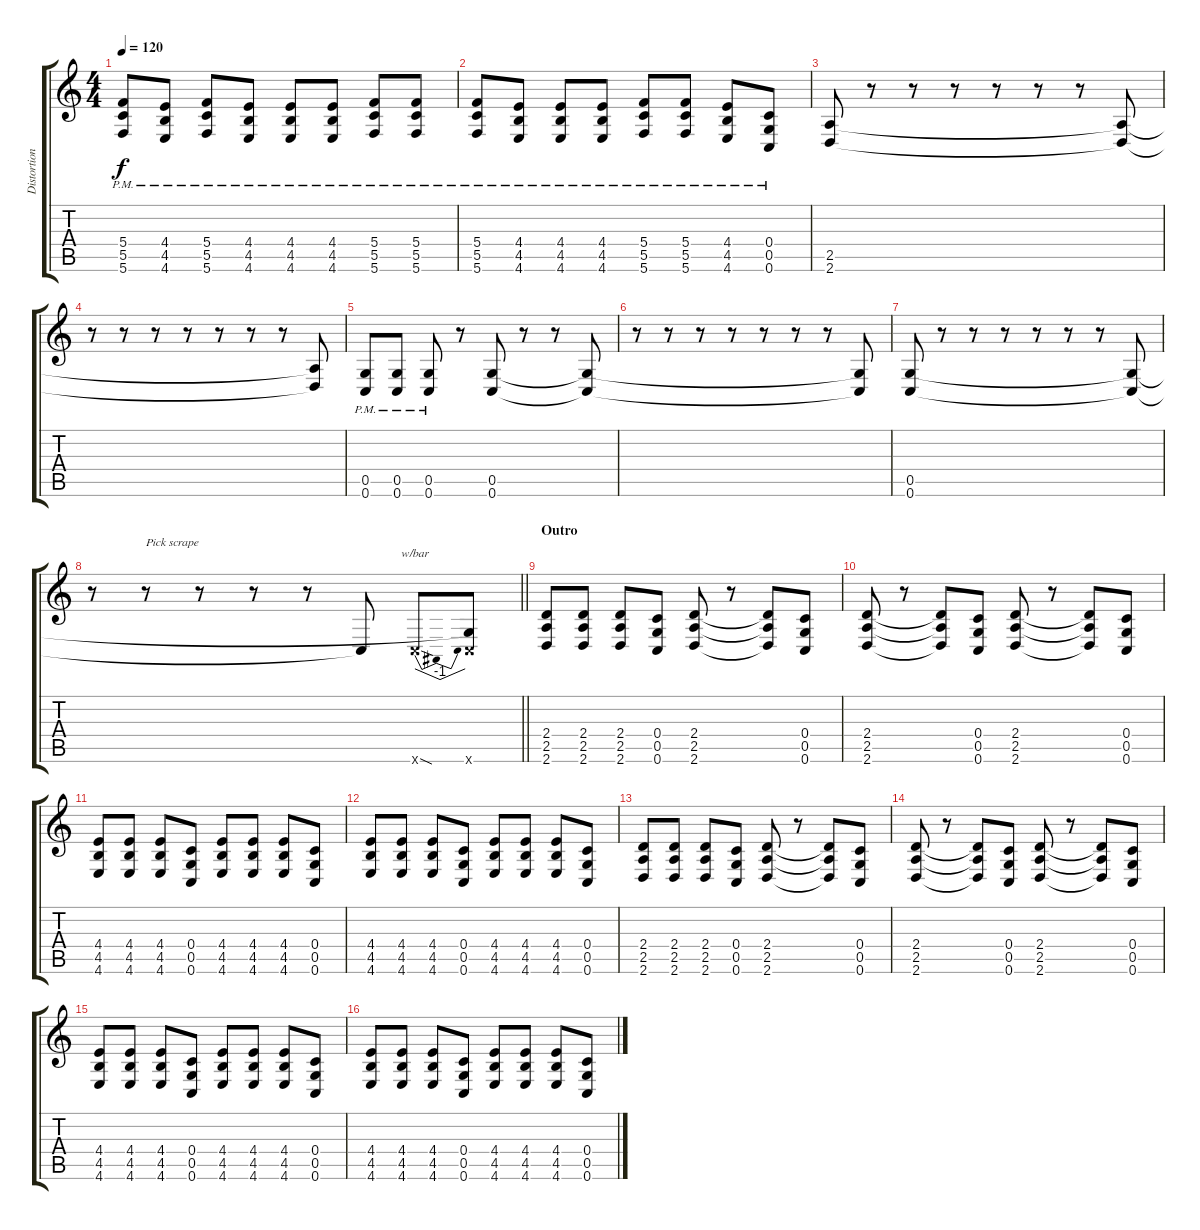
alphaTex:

\track ("Distortion" "Distortion") {instrument distortionguitar}
\staff {score tabs}
\tuning (D4 A3 F3 C3 G2 C2) {hide}
\ts (4 4)
\tempo 120
\clef g2
\ks c
(5.4{pm} 5.5{pm} 5.6{pm}).8{dy f} (4.4{pm} 4.5{pm} 4.6{pm}).8 (5.4{pm} 5.5{pm} 5.6{pm}).8 (4.4{pm} 4.5{pm} 4.6{pm}).8 (4.4{pm} 4.5{pm} 4.6{pm}).8 (4.4{pm} 4.5{pm} 4.6{pm}).8 (5.4{pm} 5.5{pm} 5.6{pm}).8 (5.4{pm} 5.5{pm} 5.6{pm}).8 |
(5.4{pm} 5.5{pm} 5.6{pm}).8 (4.4{pm} 4.5{pm} 4.6{pm}).8 (4.4{pm} 4.5{pm} 4.6{pm}).8 (4.4{pm} 4.5{pm} 4.6{pm}).8 (5.4{pm} 5.5{pm} 5.6{pm}).8 (5.4{pm} 5.5{pm} 5.6{pm}).8 (4.4{pm} 4.5{pm} 4.6{pm}).8 (0.4{pm} 0.5{pm} 0.6{pm}).8 |
(2.5 2.6).8 r.8 r.8 r.8 r.8 r.8 r.8 (2.5{t} 2.6{t}).8 |
r.8 r.8 r.8 r.8 r.8 r.8 r.8 (2.5{t} 2.6{t}).8 |
(0.5{pm} 0.6{pm}).8{volume 16} (0.5{pm} 0.6{pm}).8 (0.5{pm} 0.6{pm}).8 r.8 (0.5 0.6).8 r.8 r.8 (0.5{t} 0.6{t}).8 |
r.8 r.8 r.8 r.8 r.8 r.8 r.8 (0.5{t} 0.6{t}).8 |
(0.5 0.6).8 r.8 r.8 r.8 r.8 r.8 r.8 (0.5{t} 0.6{t}).8 |
\barLineRight lightlight
r.8 r.8{txt "Pick scrape"} r.8 r.8 r.8 0.6{t}.8 0.6{sod x}.8{tbe (dip default 0 0 30 -4 60 0)} (0.5{t} 0.6{x}).8 |
\section ("" "Outro")
(2.4 2.5 2.6).8{volume 16} (2.4 2.5 2.6).8 (2.4 2.5 2.6).8 (0.4 0.5 0.6).8 (2.4 2.5 2.6).8 r.8 (2.4{t} 2.5{t} 2.6{t}).8 (0.4 0.5 0.6).8 |
(2.4 2.5 2.6).8 r.8 (2.4{t} 2.5{t} 2.6{t}).8 (0.4 0.5 0.6).8 (2.4 2.5 2.6).8 r.8 (2.4{t} 2.5{t} 2.6{t}).8 (0.4 0.5 0.6).8 |
(4.4 4.5 4.6).8 (4.4 4.5 4.6).8 (4.4 4.5 4.6).8 (0.4 0.5 0.6).8 (4.4 4.5 4.6).8 (4.4 4.5 4.6).8 (4.4 4.5 4.6).8 (0.4 0.5 0.6).8 |
(4.4 4.5 4.6).8 (4.4 4.5 4.6).8 (4.4 4.5 4.6).8 (0.4 0.5 0.6).8 (4.4 4.5 4.6).8 (4.4 4.5 4.6).8 (4.4 4.5 4.6).8 (0.4 0.5 0.6).8 |
(2.4 2.5 2.6).8 (2.4 2.5 2.6).8 (2.4 2.5 2.6).8 (0.4 0.5 0.6).8 (2.4 2.5 2.6).8 r.8 (2.4{t} 2.5{t} 2.6{t}).8 (0.4 0.5 0.6).8 |
(2.4 2.5 2.6).8 r.8 (2.4{t} 2.5{t} 2.6{t}).8 (0.4 0.5 0.6).8 (2.4 2.5 2.6).8 r.8 (2.4{t} 2.5{t} 2.6{t}).8 (0.4 0.5 0.6).8 |
(4.4 4.5 4.6).8 (4.4 4.5 4.6).8 (4.4 4.5 4.6).8 (0.4 0.5 0.6).8 (4.4 4.5 4.6).8 (4.4 4.5 4.6).8 (4.4 4.5 4.6).8 (0.4 0.5 0.6).8 |
(4.4 4.5 4.6).8 (4.4 4.5 4.6).8 (4.4 4.5 4.6).8 (0.4 0.5 0.6).8 (4.4 4.5 4.6).8 (4.4 4.5 4.6).8 (4.4 4.5 4.6).8 (0.4 0.5 0.6).8
